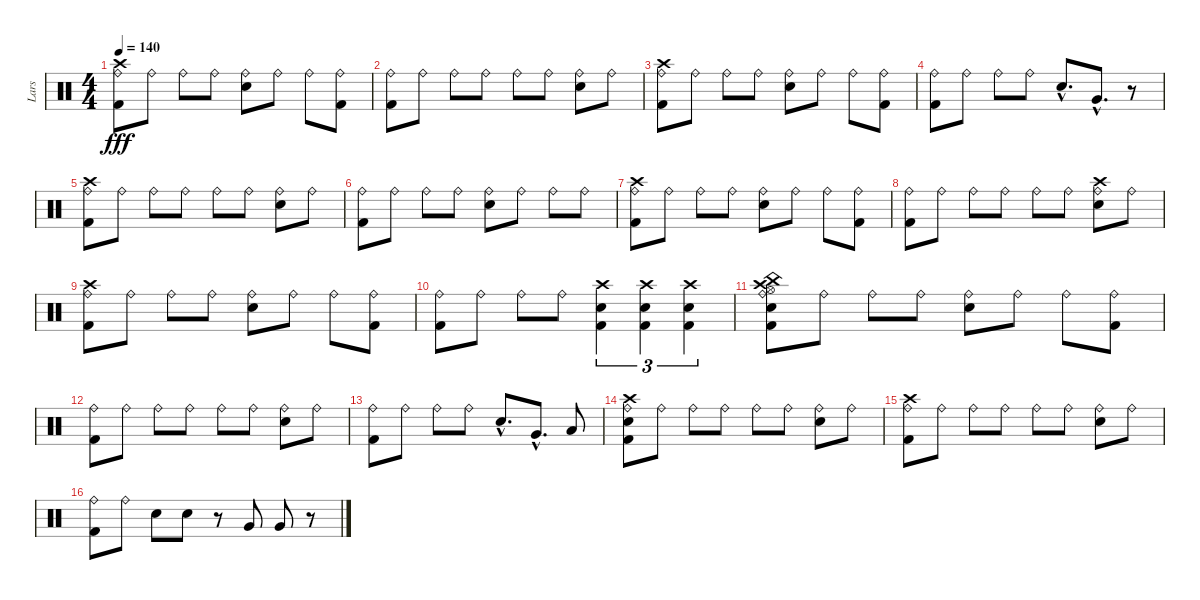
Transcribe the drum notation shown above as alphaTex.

\track ("Lars" "Lars") {instrument percussion}
\staff {score}
\articulation defaults
\ts (4 4)
\tempo 140
\clef neutral
\ks c
("Crash high (hit)" "Ride (bell)" "Kick (hit) 2").8{dy fff} "Ride (bell)".8 "Ride (bell)".8 "Ride (bell)".8 ("Ride (bell)" "Snare (hit) 2").8 "Ride (bell)".8 "Ride (bell)".8 ("Ride (bell)" "Kick (hit) 2").8 |
("Ride (bell)" "Kick (hit) 2").8 "Ride (bell)".8 "Ride (bell)".8 "Ride (bell)".8 "Ride (bell)".8 "Ride (bell)".8 ("Ride (bell)" "Snare (hit) 2").8 "Ride (bell)".8 |
("Crash high (hit)" "Ride (bell)" "Kick (hit) 2").8 "Ride (bell)".8 "Ride (bell)".8 "Ride (bell)".8 ("Ride (bell)" "Snare (hit) 2").8 "Ride (bell)".8 "Ride (bell)".8 ("Ride (bell)" "Kick (hit) 2").8 |
("Ride (bell)" "Kick (hit) 2").8 "Ride (bell)".8 "Ride (bell)".8 "Ride (bell)".8 "Snare (hit) 2"{hac}.8{d} "Very Low Tom (hit)"{hac}.8{d} r.8 |
("Crash high (hit)" "Ride (bell)" "Kick (hit) 2").8 "Ride (bell)".8 "Ride (bell)".8 "Ride (bell)".8 "Ride (bell)".8 "Ride (bell)".8 ("Ride (bell)" "Snare (hit) 2").8 "Ride (bell)".8 |
("Ride (bell)" "Kick (hit) 2").8 "Ride (bell)".8 "Ride (bell)".8 "Ride (bell)".8 ("Ride (bell)" "Snare (hit) 2").8 "Ride (bell)".8 "Ride (bell)".8 "Ride (bell)".8 |
("Crash high (hit)" "Ride (bell)" "Kick (hit) 2").8 "Ride (bell)".8 "Ride (bell)".8 "Ride (bell)".8 ("Ride (bell)" "Snare (hit) 2").8 "Ride (bell)".8 "Ride (bell)".8 ("Ride (bell)" "Kick (hit) 2").8 |
("Ride (bell)" "Kick (hit) 2").8 "Ride (bell)".8 "Ride (bell)".8 "Ride (bell)".8 "Ride (bell)".8 "Ride (bell)".8 ("Crash high (hit)" "Ride (bell)" "Snare (hit) 2").8 "Ride (bell)".8 |
("Crash high (hit)" "Ride (bell)" "Kick (hit) 2").8 "Ride (bell)".8 "Ride (bell)".8 "Ride (bell)".8 ("Ride (bell)" "Snare (hit) 2").8 "Ride (bell)".8 "Ride (bell)".8 ("Ride (bell)" "Kick (hit) 2").8 |
("Ride (bell)" "Kick (hit) 2").8 "Ride (bell)".8 "Ride (bell)".8 "Ride (bell)".8 ("Crash high (hit)" "Snare (hit) 2" "Kick (hit) 2").4{tu (3 2)} ("Crash high (hit)" "Snare (hit) 2" "Kick (hit) 2").4{tu (3 2)} ("Crash high (hit)" "Snare (hit) 2" "Kick (hit) 2").4{tu (3 2)} |
("Hi-Hat (open)" "China (hit)" "Crash high (hit)" "Snare (hit) 2" "Ride (bell)" "Kick (hit) 2").8 "Ride (bell)".8 "Ride (bell)".8 "Ride (bell)".8 ("Ride (bell)" "Snare (hit) 2").8 "Ride (bell)".8 "Ride (bell)".8 ("Ride (bell)" "Kick (hit) 2").8 |
("Ride (bell)" "Kick (hit) 2").8 "Ride (bell)".8 "Ride (bell)".8 "Ride (bell)".8 "Ride (bell)".8 "Ride (bell)".8 ("Ride (bell)" "Snare (hit) 2").8 "Ride (bell)".8 |
("Ride (bell)" "Kick (hit) 2").8 "Ride (bell)".8 "Ride (bell)".8 "Ride (bell)".8 "Snare (hit) 2"{hac}.8{d} "Very Low Tom (hit)"{hac}.8{d} "Low Floor Tom (hit)".8 |
("Crash high (hit)" "Snare (hit) 2" "Ride (bell)" "Kick (hit) 2").8 "Ride (bell)".8 "Ride (bell)".8 "Ride (bell)".8 "Ride (bell)".8 "Ride (bell)".8 ("Ride (bell)" "Snare (hit) 2").8 "Ride (bell)".8 |
("Crash high (hit)" "Ride (bell)" "Kick (hit) 2").8 "Ride (bell)".8 "Ride (bell)".8 "Ride (bell)".8 "Ride (bell)".8 "Ride (bell)".8 ("Ride (bell)" "Snare (hit) 2").8 "Ride (bell)".8 |
("Ride (bell)" "Kick (hit) 2").8 "Ride (bell)".8 "Snare (hit) 2".8 "Snare (hit) 2".8 r.8 "Very Low Tom (hit)".8 "Very Low Tom (hit)".8 r.8
